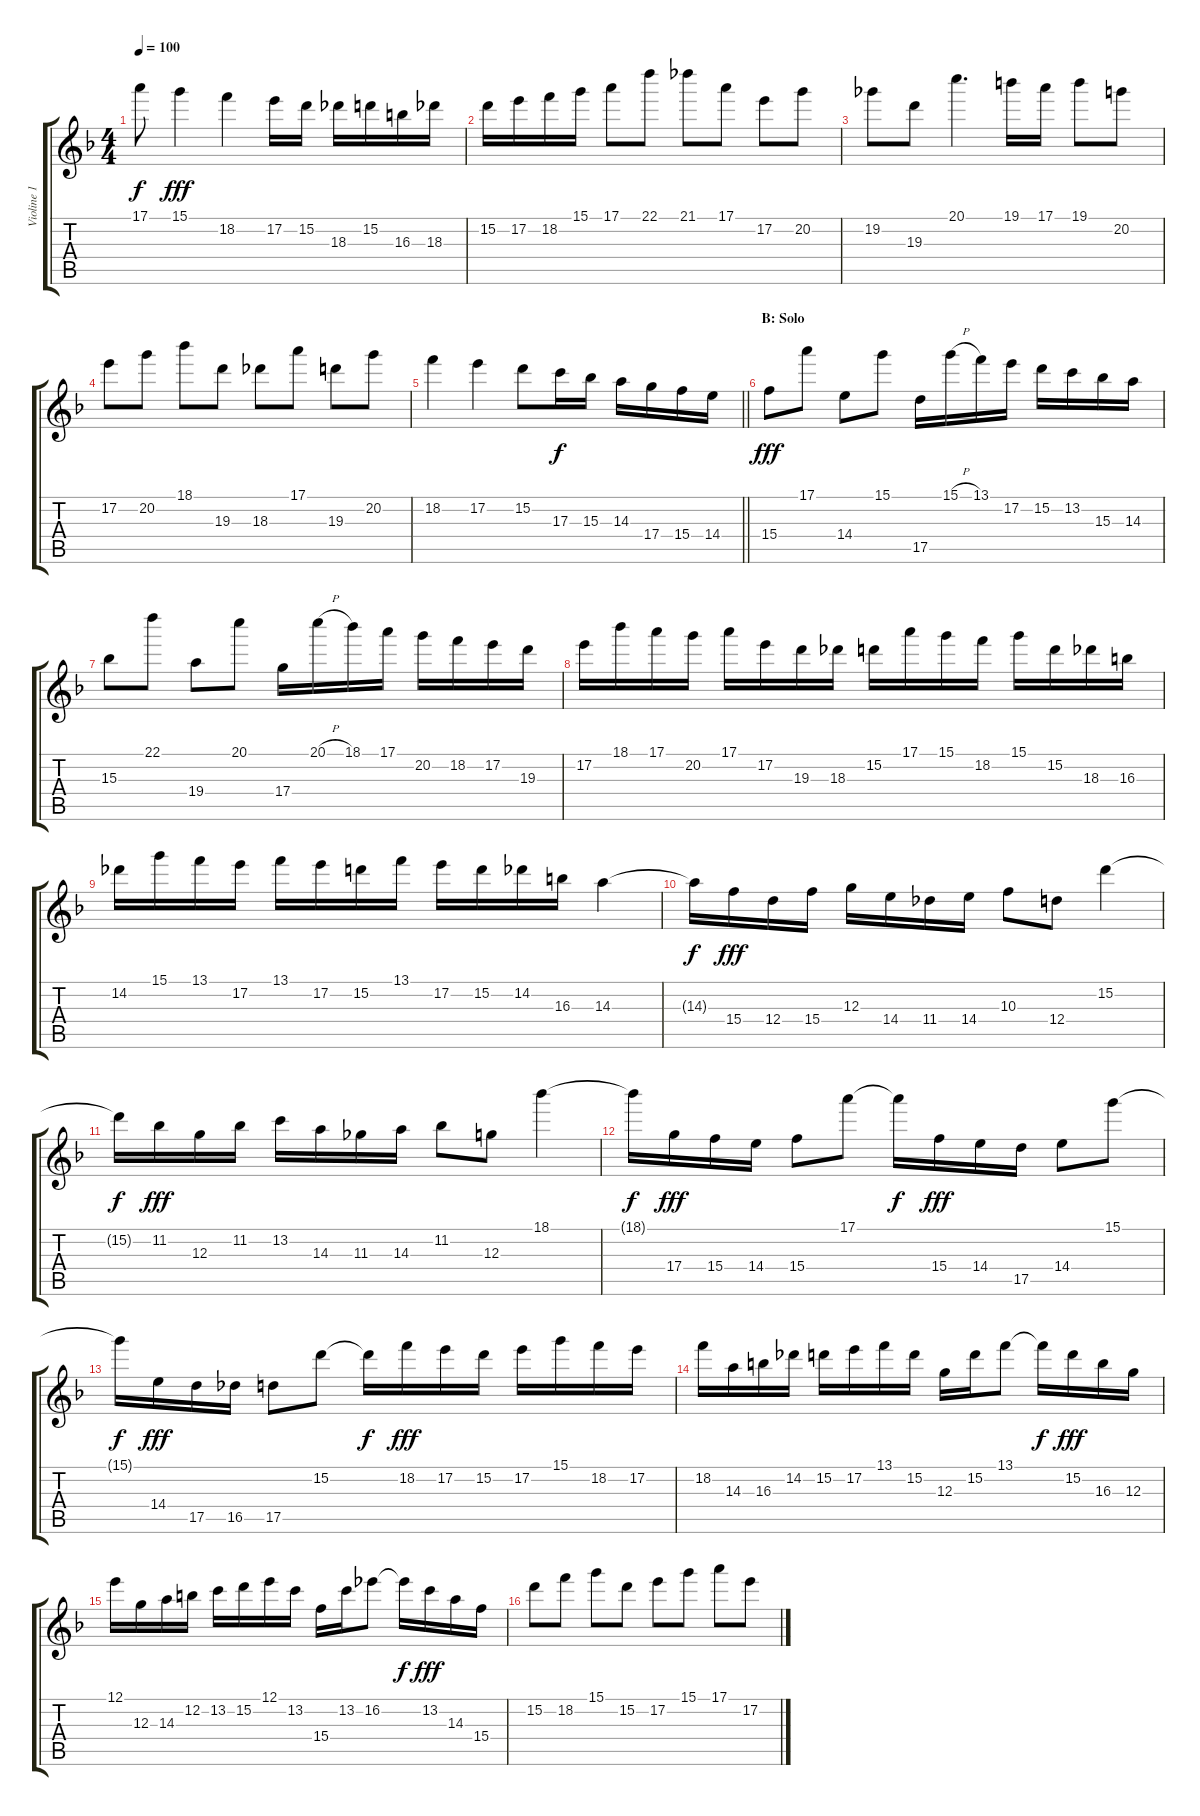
\track ("Violine 1 (Solo)" "Violine 1 ") {instrument overdrivenguitar}
\staff {score tabs}
\tuning (E4 B3 G3 D3 A2 E2) {hide}
\ts (4 4)
\tempo 100
\clef g2
\ks dminor
17.1{t}.8{dy f} 15.1.4{dy fff} 18.2.4 17.2.16 15.2.16 18.3.16 15.2.16 16.3.16 18.3.16 |
15.2.16 17.2.16 18.2.16 15.1.16 17.1.8 22.1.8 21.1.8 17.1.8 17.2.8 20.2.8 |
19.2.8 19.3.8 20.1.4{d} 19.1.16 17.1.16 19.1.8 20.2.8 |
17.2.8 20.2.8 18.1.8 19.3.8 18.3.8 17.1.8 19.3.8 20.2.8 |
\barLineRight lightlight
18.2.4 17.2.4 15.2.8 17.3.16{dy f} 15.3.16 14.3.16 17.4.16 15.4.16 14.4.16 |
\section ("" "B: Solo")
15.4.8{dy fff} 17.1.8 14.4.8 15.1.8 17.5.16 15.1{h}.16 13.1.16 17.2.16 15.2.16 13.2.16 15.3.16 14.3.16 |
15.3.8 22.1.8 19.4.8 20.1.8 17.4.16 20.1{h}.16 18.1.16 17.1.16 20.2.16 18.2.16 17.2.16 19.3.16 |
17.2.16 18.1.16 17.1.16 20.2.16 17.1.16 17.2.16 19.3.16 18.3.16 15.2.16 17.1.16 15.1.16 18.2.16 15.1.16 15.2.16 18.3.16 16.3.16 |
14.2.16 15.1.16 13.1.16 17.2.16 13.1.16 17.2.16 15.2.16 13.1.16 17.2.16 15.2.16 14.2.16 16.3.16 14.3.4 |
14.3{t}.16{dy f} 15.4.16{dy fff} 12.4.16 15.4.16 12.3.16 14.4.16 11.4.16 14.4.16 10.3.8 12.4.8 15.2.4 |
15.2{t}.16{dy f} 11.2.16{dy fff} 12.3.16 11.2.16 13.2.16 14.3.16 11.3.16 14.3.16 11.2.8 12.3.8 18.1.4 |
18.1{t}.16{dy f} 17.4.16{dy fff} 15.4.16 14.4.16 15.4.8 17.1.8 17.1{t}.16{dy f} 15.4.16{dy fff} 14.4.16 17.5.16 14.4.8 15.1.8 |
15.1{t}.16{dy f} 14.4.16{dy fff} 17.5.16 16.5.16 17.5.8 15.2.8 15.2{t}.16{dy f} 18.2.16{dy fff} 17.2.16 15.2.16 17.2.16 15.1.16 18.2.16 17.2.16 |
18.2.16 14.3.16 16.3.16 14.2.16 15.2.16 17.2.16 13.1.16 15.2.16 12.3.16 15.2.16 13.1.8 13.1{t}.16{dy f} 15.2.16{dy fff} 16.3.16 12.3.16 |
12.1.16 12.3.16 14.3.16 12.2.16 13.2.16 15.2.16 12.1.16 13.2.16 15.4.16 13.2.16 16.2.8 16.2{t}.16{dy f} 13.2.16{dy fff} 14.3.16 15.4.16 |
15.2.8 18.2.8 15.1.8 15.2.8 17.2.8 15.1.8 17.1.8 17.2.8
